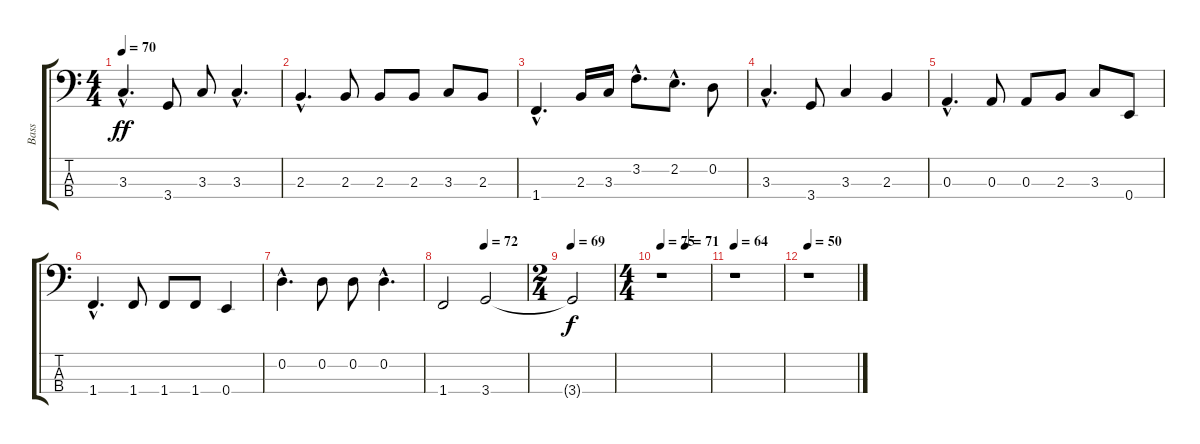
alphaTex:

\track ("Bass" "Bass") {instrument electricbassfinger}
\staff {score tabs}
\tuning (G2 D2 A1 E1) {hide}
\ts (4 4)
\tempo 70
\clef f4
\ks c
3.3{hac}.4{d dy ff} 3.4.8 3.3.8 3.3{hac}.4{d} |
2.3{hac}.4{d} 2.3.8 2.3.8 2.3.8 3.3.8 2.3.8 |
1.4{hac}.4{d} 2.3.16 3.3.16 3.2{hac}.8{d} 2.2{hac}.8{d} 0.2.8 |
3.3{hac}.4{d} 3.4.8 3.3.4 2.3.4 |
0.3{hac}.4{d} 0.3.8 0.3.8 2.3.8 3.3.8 0.4.8 |
1.4{hac}.4{d} 1.4.8 1.4.8 1.4.8 0.4.4 |
0.2{hac}.4{d} 0.2.8 0.2.8 0.2{hac}.4{d} |
\tempo (72 0.5)
1.4.2 3.4.2 |
\ts (2 4)
\tempo 69
3.4{t}.2{dy f} |
\ts (4 4)
\tempo 75
\tempo (71 0.5)
r.1 |
\tempo 64
r.1 |
\tempo 50
r.1
